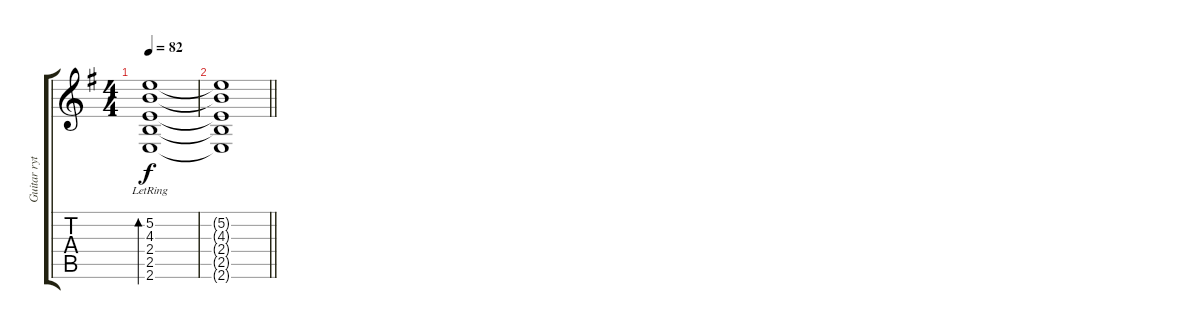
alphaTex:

\track ("Guitar rythm" "Guitar ryt") {instrument acousticguitarsteel}
\staff {score tabs}
\tuning (E4 B3 G3 D3 A2 D2) {hide}
\ts (4 4)
\tempo 82
\clef g2
\ks g
(5.2{lr} 4.3{lr} 2.4{lr} 2.5{lr} 2.6{lr}).1{bd 240 dy f} |
\barLineRight lightlight
(5.2{t} 4.3{t} 2.4{t} 2.5{t} 2.6{t}).1
